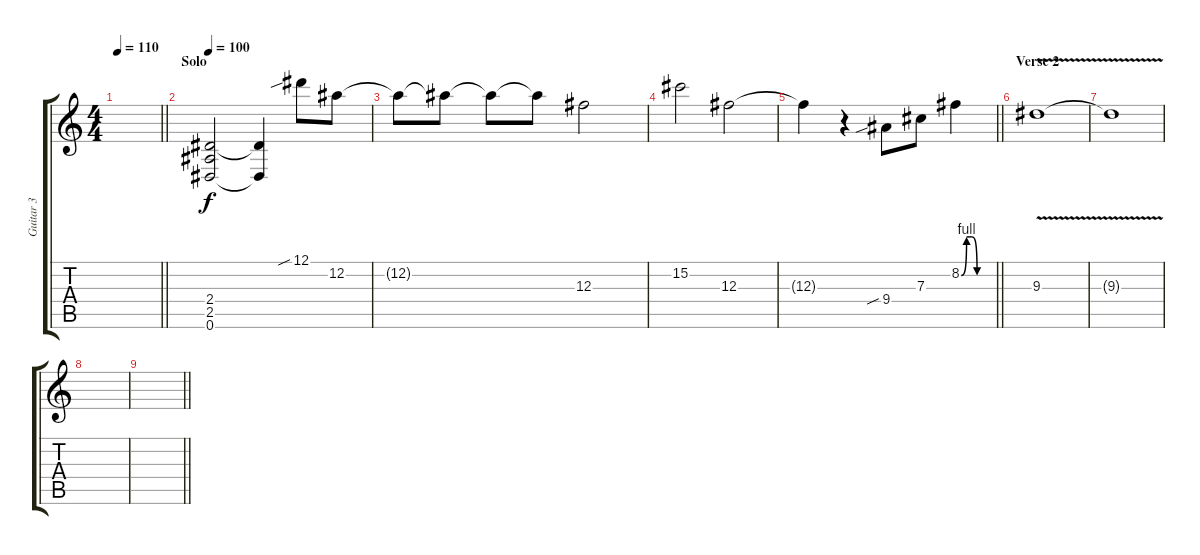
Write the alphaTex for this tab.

\track ("Guitar 3" "Guitar 3") {instrument distortionguitar}
\staff {score tabs}
\tuning (Eb4 Bb3 Gb3 Db3 Ab2 Eb2) {hide}
\ts (4 4)
\tempo 110
\clef g2
\barLineRight lightlight
\ks c
|
\section ("" "Solo")
\tempo 100
(2.4 2.5 0.6).2{volume 16} (2.4{t} 0.6{t}).4 12.1{sib}.8 12.2.8 |
12.2{t}.8 12.2{t}.8 12.2{t}.8 12.2{t}.8 12.3.2 |
15.2.2 12.3.2 |
\barLineRight lightlight
12.3{t}.4 r.4 9.4{sib}.8 7.3.8 8.2{be (custom 0 0 10 4 20 4 30 0 60 0)}.4 |
\section ("" "Verse 2")
9.3{v}.1{volume 0} |
9.3{t}.1 |
|
\barLineRight lightlight
